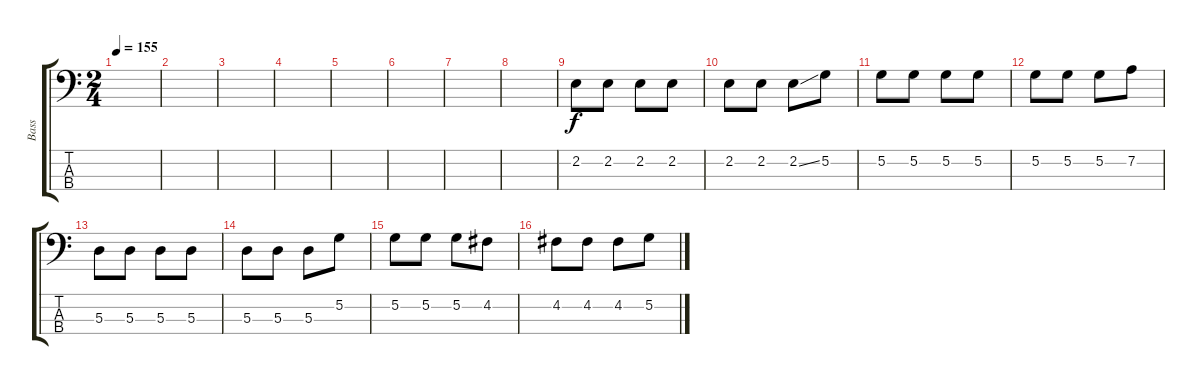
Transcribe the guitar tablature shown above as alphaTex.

\track ("Bass" "Bass") {instrument synthbass2}
\staff {score tabs}
\tuning (G2 D2 A1 E1) {hide}
\ts (2 4)
\tempo 155
\clef f4
\ks c
|
|
|
|
|
|
|
|
2.2.8{instrument synthbass2} 2.2.8 2.2.8 2.2.8 |
2.2.8 2.2.8 2.2{ss}.8 5.2.8 |
5.2.8 5.2.8 5.2.8 5.2.8 |
5.2.8 5.2.8 5.2.8 7.2.8 |
5.3.8 5.3.8 5.3.8 5.3.8 |
5.3.8 5.3.8 5.3.8 5.2.8 |
5.2.8 5.2.8 5.2.8 4.2.8 |
4.2.8 4.2.8 4.2.8 5.2.8
